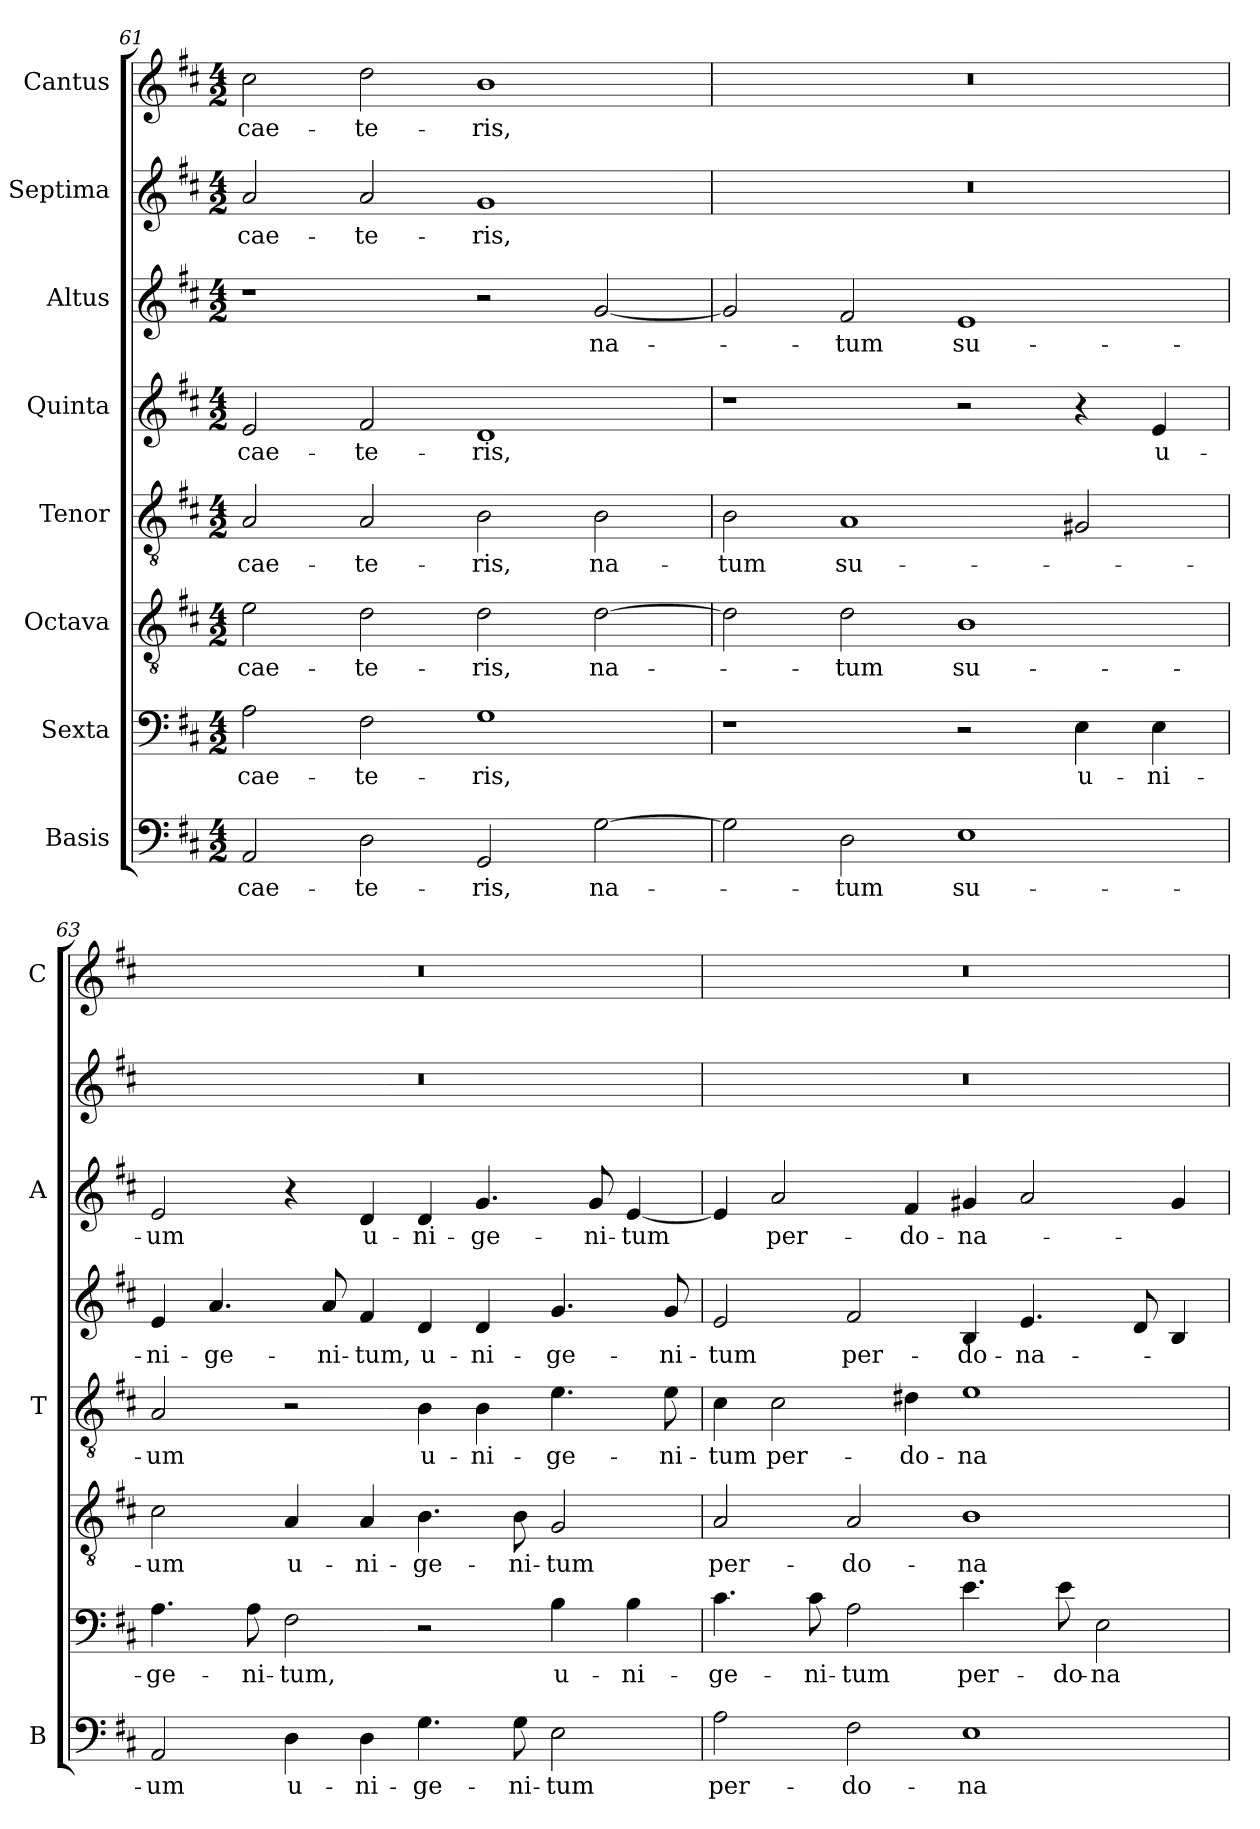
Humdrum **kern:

**kern	**text	**kern	**text	**kern	**text	**kern	**text	**kern	**text	**kern	**text	**kern	**text	**kern	**text
*part8	*part8	*part7	*part7	*part6	*part6	*part5	*part5	*part4	*part4	*part3	*part3	*part2	*part2	*part1	*part1
*staff8	*staff8	*staff7	*staff7	*staff6	*staff6	*staff5	*staff5	*staff4	*staff4	*staff3	*staff3	*staff2	*staff2	*staff1	*staff1
*I"Basis	*	*I"Sexta	*	*I"Octava	*	*I"Tenor	*	*I"Quinta	*	*I"Altus	*	*I"Septima	*	*I"Cantus	*
*I'B	*	*	*	*	*	*I'T	*	*	*	*I'A	*	*	*	*I'C	*
!!LO:LB:g=z
*clefF4	*	*clefF4	*	*clefGv2	*	*clefGv2	*	*clefG2	*	*clefG2	*	*clefG2	*	*clefG2	*
*k[f#c#]	*	*k[f#c#]	*	*k[f#c#]	*	*k[f#c#]	*	*k[f#c#]	*	*k[f#c#]	*	*k[f#c#]	*	*k[f#c#]	*
*D:	*	*D:	*	*D:	*	*D:	*	*D:	*	*D:	*	*D:	*	*D:	*
*M4/2	*	*M4/2	*	*M4/2	*	*M4/2	*	*M4/2	*	*M4/2	*	*M4/2	*	*M4/2	*
=61	=61	=61	=61	=61	=61	=61	=61	=61	=61	=61	=61	=61	=61	=61	=61
!	!LO:LY:b	!	!LO:LY:b	!	!LO:LY:b	!	!LO:LY:b	!	!LO:LY:b	!	!	!	!LO:LY:b	!	!LO:LY:b
2AA/	cae-	2A\	cae-	2e\	cae-	2A/	cae-	2e/	cae-	1r	.	2a/	cae-	2cc#\	cae-
!	!LO:LY:b	!	!LO:LY:b	!	!LO:LY:b	!	!LO:LY:b	!	!LO:LY:b	!	!	!	!LO:LY:b	!	!LO:LY:b
2D\	-te-	2F#\	-te-	2d\	-te-	2A/	-te-	2f#/	-te-	.	.	2a/	-te-	2dd\	-te-
!	!LO:LY:b	!	!LO:LY:b	!	!LO:LY:b	!	!LO:LY:b	!	!LO:LY:b	!	!	!	!LO:LY:b	!	!LO:LY:b
2GG/	-ris,	1G	-ris,	2d\	-ris,	2B\	-ris,	1d	-ris,	2r	.	1g	-ris,	1b	-ris,
!	!LO:LY:b	!	!	!	!LO:LY:b	!	!LO:LY:b	!	!	!	!LO:LY:b	!	!	!	!
[2G\	na-	.	.	[2d\	na-	2B\	na-	.	.	[2g/	na-	.	.	.	.
=62	=62	=62	=62	=62	=62	=62	=62	=62	=62	=62	=62	=62	=62	=62	=62
!	!	!	!	!	!	!	!LO:LY:b	!	!	!	!	!	!	!	!
2G\]	.	1r	.	2d\]	.	2B\	-tum	1r	.	2g/]	.	0r	.	0r	.
!	!LO:LY:b	!	!	!	!LO:LY:b	!	!LO:LY:b	!	!	!	!LO:LY:b	!	!	!	!
2D\	-tum	.	.	2d\	-tum	1A	su-	.	.	2f#/	-tum	.	.	.	.
!	!LO:LY:b	!	!	!	!LO:LY:b	!	!	!	!	!	!LO:LY:b	!	!	!	!
1E	su-	2r	.	1B	su-	.	.	2r	.	1e	su-	.	.	.	.
!	!	!	!LO:LY:b	!	!	!	!	!	!	!	!	!	!	!	!
.	.	4E\	u-	.	.	2G#X/	.	4r	.	.	.	.	.	.	.
!	!	!	!LO:LY:b	!	!	!	!	!	!LO:LY:b	!	!	!	!	!	!
.	.	4E\	-ni-	.	.	.	.	4e/	u-	.	.	.	.	.	.
=63	=63	=63	=63	=63	=63	=63	=63	=63	=63	=63	=63	=63	=63	=63	=63
!	!LO:LY:b	!	!LO:LY:b	!	!LO:LY:b	!	!LO:LY:b	!	!LO:LY:b	!	!LO:LY:b	!	!	!	!
2AA/	-um	4.A\	-ge-	2c#\	-um	2A/	-um	4e/	-ni-	2e/	-um	0r	.	0r	.
!	!	!	!	!	!	!	!	!	!LO:LY:b	!	!	!	!	!	!
.	.	.	.	.	.	.	.	4.a/	-ge-	.	.	.	.	.	.
!	!	!	!LO:LY:b	!	!	!	!	!	!	!	!	!	!	!	!
.	.	8A\	-ni-	.	.	.	.	.	.	.	.	.	.	.	.
!	!LO:LY:b	!	!LO:LY:b	!	!LO:LY:b	!	!	!	!	!	!	!	!	!	!
4D\	u-	2F#\	-tum,	4A/	u-	2r	.	.	.	4r	.	.	.	.	.
!	!	!	!	!	!	!	!	!	!LO:LY:b	!	!	!	!	!	!
.	.	.	.	.	.	.	.	8a/	-ni-	.	.	.	.	.	.
!	!LO:LY:b	!	!	!	!LO:LY:b	!	!	!	!LO:LY:b	!	!LO:LY:b	!	!	!	!
4D\	-ni-	.	.	4A/	-ni-	.	.	4f#/	-tum,	4d/	u-	.	.	.	.
!	!LO:LY:b	!	!	!	!LO:LY:b	!	!LO:LY:b	!	!LO:LY:b	!	!LO:LY:b	!	!	!	!
4.G\	-ge-	2r	.	4.B\	-ge-	4B\	u-	4d/	u-	4d/	-ni-	.	.	.	.
!	!	!	!	!	!	!	!LO:LY:b	!	!LO:LY:b	!	!LO:LY:b	!	!	!	!
.	.	.	.	.	.	4B\	-ni-	4d/	-ni-	4.g/	-ge-	.	.	.	.
!	!LO:LY:b	!	!	!	!LO:LY:b	!	!	!	!	!	!	!	!	!	!
8G\	-ni-	.	.	8B\	-ni-	.	.	.	.	.	.	.	.	.	.
!	!LO:LY:b	!	!LO:LY:b	!	!LO:LY:b	!	!LO:LY:b	!	!LO:LY:b	!	!	!	!	!	!
2E\	-tum	4B\	u-	2G/	-tum	4.e\	-ge-	4.g/	-ge-	.	.	.	.	.	.
!	!	!	!	!	!	!	!	!	!	!	!LO:LY:b	!	!	!	!
.	.	.	.	.	.	.	.	.	.	8g/	-ni-	.	.	.	.
!	!	!	!LO:LY:b	!	!	!	!	!	!	!	!LO:LY:b	!	!	!	!
.	.	4B\	-ni-	.	.	.	.	.	.	[4e/	-tum	.	.	.	.
!	!	!	!	!	!	!	!LO:LY:b	!	!LO:LY:b	!	!	!	!	!	!
.	.	.	.	.	.	8e\	-ni-	8g/	-ni-	.	.	.	.	.	.
=64	=64	=64	=64	=64	=64	=64	=64	=64	=64	=64	=64	=64	=64	=64	=64
!	!LO:LY:b	!	!LO:LY:b	!	!LO:LY:b	!	!LO:LY:b	!	!LO:LY:b	!	!	!	!	!	!
2A\	per-	4.c#\	-ge-	2A/	per-	4c#\	-tum	2e/	-tum	4e/]	.	0r	.	0r	.
!	!	!	!	!	!	!	!LO:LY:b	!	!	!	!LO:LY:b	!	!	!	!
.	.	.	.	.	.	2c#\	per-	.	.	2a/	per-	.	.	.	.
!	!	!	!LO:LY:b	!	!	!	!	!	!	!	!	!	!	!	!
.	.	8c#\	-ni-	.	.	.	.	.	.	.	.	.	.	.	.
!	!LO:LY:b	!	!LO:LY:b	!	!LO:LY:b	!	!	!	!LO:LY:b	!	!	!	!	!	!
2F#\	-do-	2A\	-tum	2A/	-do-	.	.	2f#/	per-	.	.	.	.	.	.
!	!	!	!	!	!	!	!LO:LY:b	!	!	!	!LO:LY:b	!	!	!	!
.	.	.	.	.	.	4d#X\	-do-	.	.	4f#/	-do-	.	.	.	.
!	!LO:LY:b	!	!LO:LY:b	!	!LO:LY:b	!	!LO:LY:b	!	!LO:LY:b	!	!LO:LY:b	!	!	!	!
1E	-na-	4.e\	per-	1B	-na-	1e	-na-	4B/	-do-	4g#X/	-na-	.	.	.	.
!	!	!	!	!	!	!	!	!	!LO:LY:b	!	!	!	!	!	!
.	.	.	.	.	.	.	.	4.e/	-na-	2a/	.	.	.	.	.
!	!	!	!LO:LY:b	!	!	!	!	!	!	!	!	!	!	!	!
.	.	8e\	-do-	.	.	.	.	.	.	.	.	.	.	.	.
!	!	!	!LO:LY:b	!	!	!	!	!	!	!	!	!	!	!	!
.	.	2E\	-na-	.	.	.	.	.	.	.	.	.	.	.	.
.	.	.	.	.	.	.	.	8d/	.	.	.	.	.	.	.
.	.	.	.	.	.	.	.	4B/	.	4g#/	.	.	.	.	.
=	=	=	=	=	=	=	=	=	=	=	=	=	=	=	=
*-	*-	*-	*-	*-	*-	*-	*-	*-	*-	*-	*-	*-	*-	*-	*-
